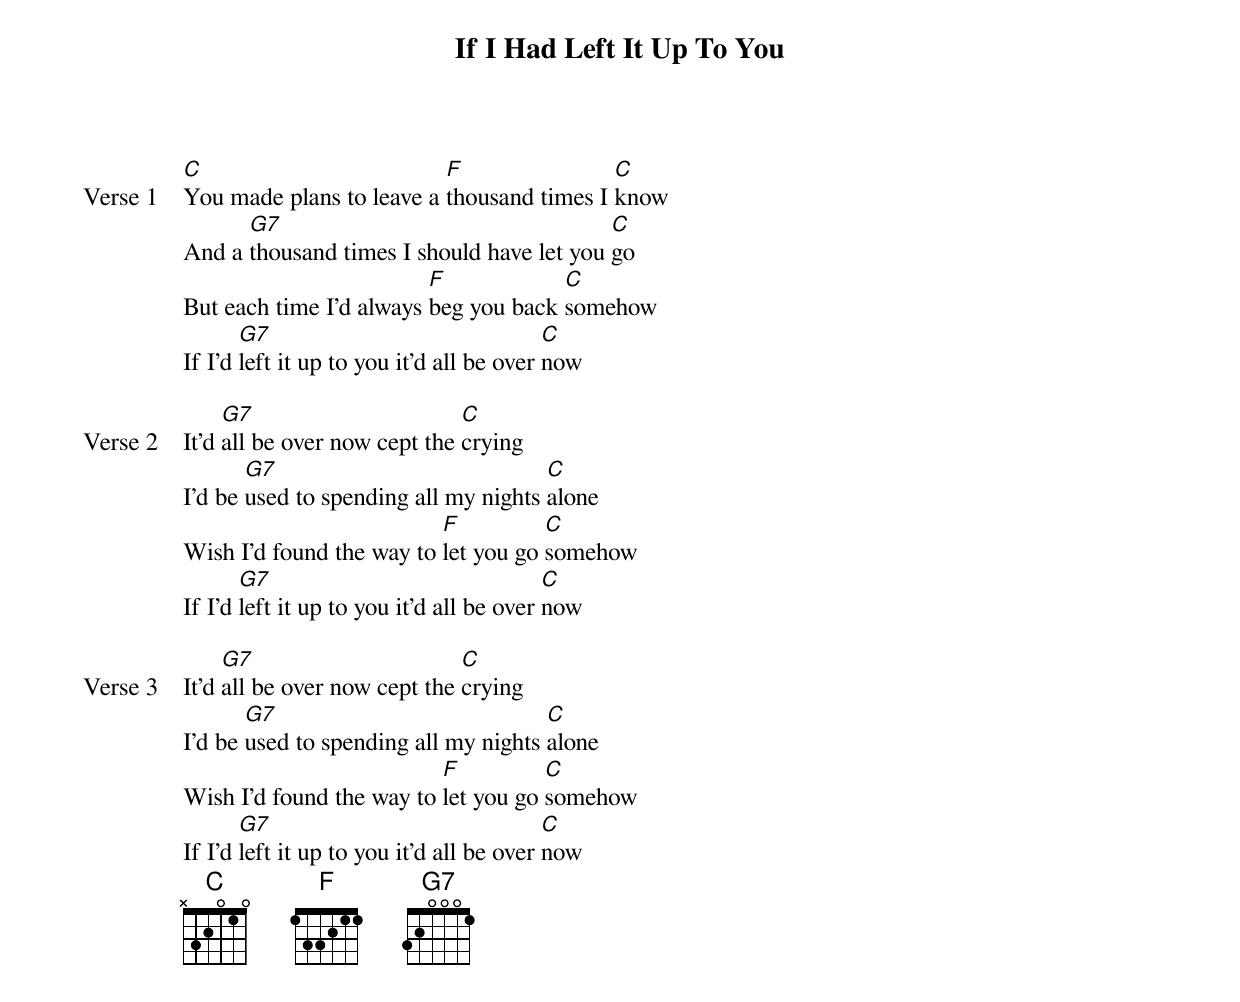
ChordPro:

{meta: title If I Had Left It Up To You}
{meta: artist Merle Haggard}
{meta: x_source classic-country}
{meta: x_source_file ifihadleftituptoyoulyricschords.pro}
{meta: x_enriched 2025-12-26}

{start_of_verse: Verse 1}
[C]You made plans to leave a [F]thousand times I [C]know
And a [G7]thousand times I should have let you [C]go
But each time I'd always [F]beg you back [C]somehow
If I'd [G7]left it up to you it'd all be over [C]now
{end_of_verse}

{start_of_verse: Verse 2}
It'd [G7]all be over now cept the [C]crying
I'd be [G7]used to spending all my nights [C]alone
Wish I'd found the way to [F]let you go [C]somehow
If I'd [G7]left it up to you it'd all be over [C]now
{end_of_verse}

{start_of_verse: Verse 3}
It'd [G7]all be over now cept the [C]crying
I'd be [G7]used to spending all my nights [C]alone
Wish I'd found the way to [F]let you go [C]somehow
If I'd [G7]left it up to you it'd all be over [C]now
{end_of_verse}
